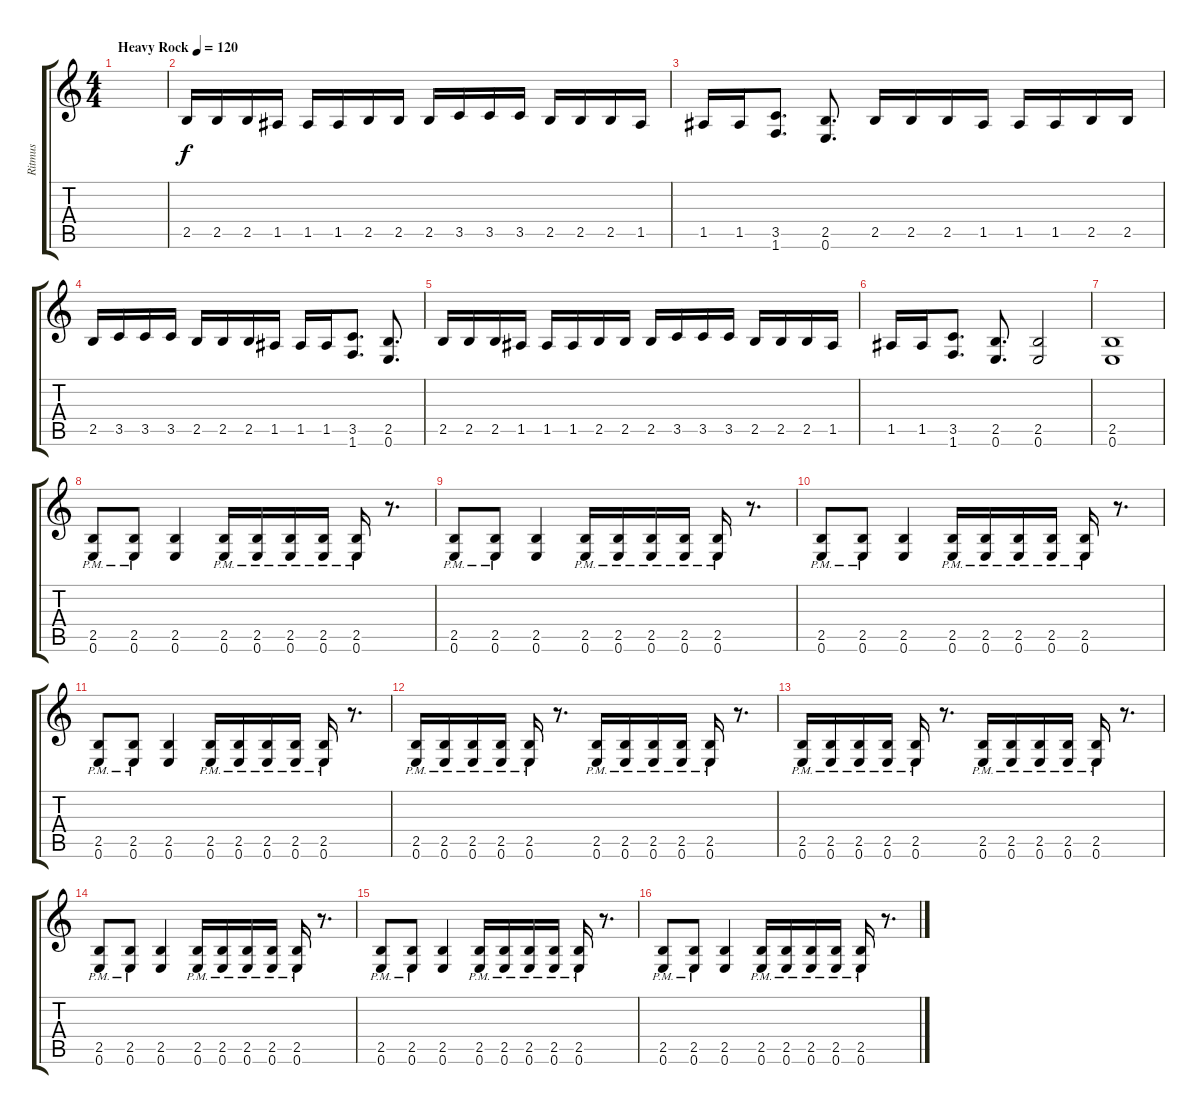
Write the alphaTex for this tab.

\track ("Ritmus" "Ritmus") {instrument electricguitarjazz}
\staff {score tabs}
\tuning (E4 B3 G3 D3 A2 E2) {hide}
\ts (4 4)
\tempo (120 "Heavy Rock")
\clef g2
\ks c
|
2.5.16 2.5.16 2.5.16 1.5.16 1.5.16 1.5.16 2.5.16 2.5.16 2.5.16 3.5.16 3.5.16 3.5.16 2.5.16 2.5.16 2.5.16 1.5.16 |
1.5.16 1.5.16 (3.5 1.6).8{d} (2.5 0.6).8{d} 2.5.16 2.5.16 2.5.16 1.5.16 1.5.16 1.5.16 2.5.16 2.5.16 |
2.5.16 3.5.16 3.5.16 3.5.16 2.5.16 2.5.16 2.5.16 1.5.16 1.5.16 1.5.16 (3.5 1.6).8{d} (2.5 0.6).8{d} |
2.5.16 2.5.16 2.5.16 1.5.16 1.5.16 1.5.16 2.5.16 2.5.16 2.5.16 3.5.16 3.5.16 3.5.16 2.5.16 2.5.16 2.5.16 1.5.16 |
1.5.16 1.5.16 (3.5 1.6).8{d} (2.5 0.6).8{d} (2.5 0.6).2 |
(2.5 0.6).1 |
(2.5{pm} 0.6{pm}).8 (2.5{pm} 0.6{pm}).8 (2.5 0.6).4 (2.5{pm} 0.6{pm}).16 (2.5{pm} 0.6{pm}).16 (2.5{pm} 0.6{pm}).16 (2.5{pm} 0.6{pm}).16 (2.5{pm} 0.6{pm}).16 r.8{d} |
(2.5{pm} 0.6{pm}).8 (2.5{pm} 0.6{pm}).8 (2.5 0.6).4 (2.5{pm} 0.6{pm}).16 (2.5{pm} 0.6{pm}).16 (2.5{pm} 0.6{pm}).16 (2.5{pm} 0.6{pm}).16 (2.5{pm} 0.6{pm}).16 r.8{d} |
(2.5{pm} 0.6{pm}).8 (2.5{pm} 0.6{pm}).8 (2.5 0.6).4 (2.5{pm} 0.6{pm}).16 (2.5{pm} 0.6{pm}).16 (2.5{pm} 0.6{pm}).16 (2.5{pm} 0.6{pm}).16 (2.5{pm} 0.6{pm}).16 r.8{d} |
(2.5{pm} 0.6{pm}).8 (2.5{pm} 0.6{pm}).8 (2.5 0.6).4 (2.5{pm} 0.6{pm}).16 (2.5{pm} 0.6{pm}).16 (2.5{pm} 0.6{pm}).16 (2.5{pm} 0.6{pm}).16 (2.5{pm} 0.6{pm}).16 r.8{d} |
(2.5{pm} 0.6{pm}).16 (2.5{pm} 0.6{pm}).16 (2.5{pm} 0.6{pm}).16 (2.5{pm} 0.6{pm}).16 (2.5{pm} 0.6{pm}).16 r.8{d} (2.5{pm} 0.6{pm}).16 (2.5{pm} 0.6{pm}).16 (2.5{pm} 0.6{pm}).16 (2.5{pm} 0.6{pm}).16 (2.5{pm} 0.6{pm}).16 r.8{d} |
(2.5{pm} 0.6{pm}).16 (2.5{pm} 0.6{pm}).16 (2.5{pm} 0.6{pm}).16 (2.5{pm} 0.6{pm}).16 (2.5{pm} 0.6{pm}).16 r.8{d} (2.5{pm} 0.6{pm}).16 (2.5{pm} 0.6{pm}).16 (2.5{pm} 0.6{pm}).16 (2.5{pm} 0.6{pm}).16 (2.5{pm} 0.6{pm}).16 r.8{d} |
(2.5{pm} 0.6{pm}).8 (2.5{pm} 0.6{pm}).8 (2.5 0.6).4 (2.5{pm} 0.6{pm}).16 (2.5{pm} 0.6{pm}).16 (2.5{pm} 0.6{pm}).16 (2.5{pm} 0.6{pm}).16 (2.5{pm} 0.6{pm}).16 r.8{d} |
(2.5{pm} 0.6{pm}).8 (2.5{pm} 0.6{pm}).8 (2.5 0.6).4 (2.5{pm} 0.6{pm}).16 (2.5{pm} 0.6{pm}).16 (2.5{pm} 0.6{pm}).16 (2.5{pm} 0.6{pm}).16 (2.5{pm} 0.6{pm}).16 r.8{d} |
(2.5{pm} 0.6{pm}).8 (2.5{pm} 0.6{pm}).8 (2.5 0.6).4 (2.5{pm} 0.6{pm}).16 (2.5{pm} 0.6{pm}).16 (2.5{pm} 0.6{pm}).16 (2.5{pm} 0.6{pm}).16 (2.5{pm} 0.6{pm}).16 r.8{d}
